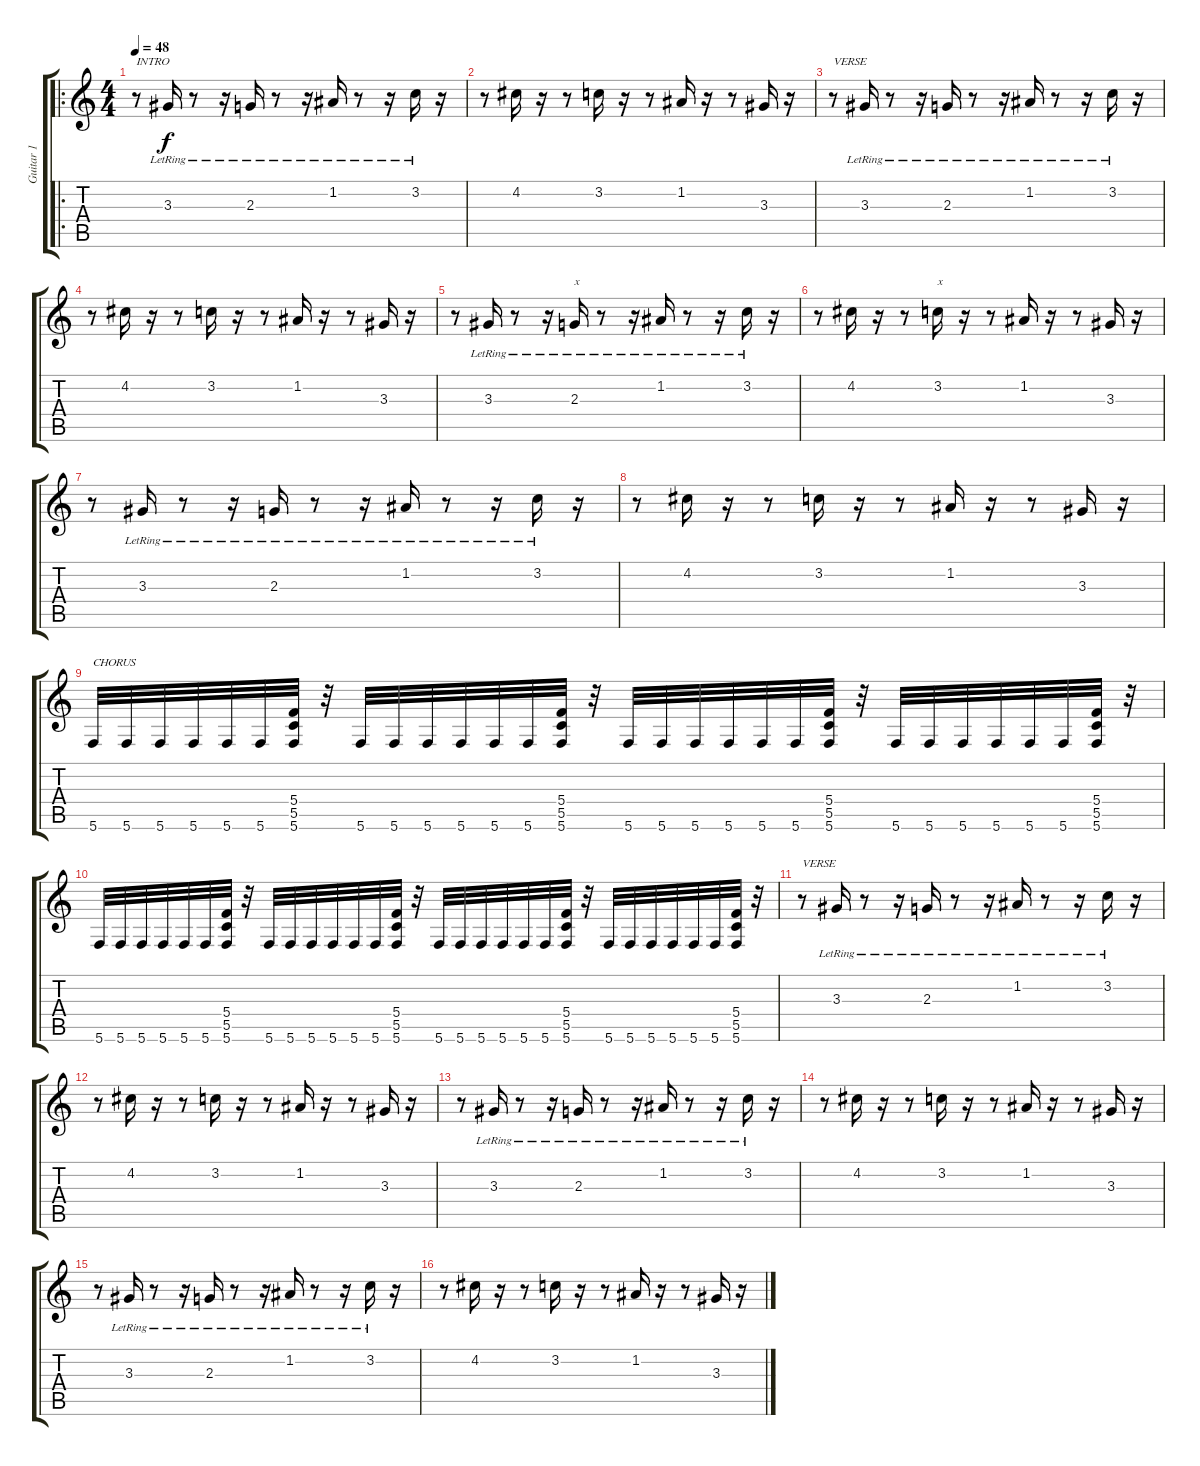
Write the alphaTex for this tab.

\track ("Guitar 1" "Guitar 1") {instrument overdrivenguitar}
\staff {score tabs}
\tuning (D4 A3 F3 C3 G2 C2) {hide}
\ro
\ts (4 4)
\tempo 48
\clef g2
\ks c
r.8{txt "INTRO" dy f instrument overdrivenguitar} 3.3{lr}.16 r.8 r.16 2.3{lr}.16 r.8 r.16 1.2{lr}.16 r.8 r.16 3.2{lr}.16 r.16 |
r.8 4.2.16 r.16 r.8 3.2.16 r.16 r.8 1.2.16 r.16 r.8 3.3.16 r.16 |
r.8{txt "VERSE"} 3.3{lr}.16 r.8 r.16 2.3{lr}.16 r.8 r.16 1.2{lr}.16 r.8 r.16 3.2{lr}.16 r.16 |
r.8 4.2.16 r.16 r.8 3.2.16 r.16 r.8 1.2.16 r.16 r.8 3.3.16 r.16 |
r.8 3.3{lr}.16 r.8 r.16 2.3{lr}.16{txt "x"} r.8 r.16 1.2{lr}.16 r.8 r.16 3.2{lr}.16 r.16 |
r.8 4.2.16 r.16 r.8 3.2.16{txt "x"} r.16 r.8 1.2.16 r.16 r.8 3.3.16 r.16 |
r.8 3.3{lr}.16 r.8 r.16 2.3{lr}.16 r.8 r.16 1.2{lr}.16 r.8 r.16 3.2{lr}.16 r.16 |
r.8 4.2.16 r.16 r.8 3.2.16 r.16 r.8 1.2.16 r.16 r.8 3.3.16 r.16 |
5.6.32{txt "CHORUS"} 5.6.32 5.6.32 5.6.32 5.6.32 5.6.32 (5.4 5.5 5.6).32 r.32 5.6.32 5.6.32 5.6.32 5.6.32 5.6.32 5.6.32 (5.4 5.5 5.6).32 r.32 5.6.32 5.6.32 5.6.32 5.6.32 5.6.32 5.6.32 (5.4 5.5 5.6).32 r.32 5.6.32 5.6.32 5.6.32 5.6.32 5.6.32 5.6.32 (5.4 5.5 5.6).32 r.32 |
5.6.32 5.6.32 5.6.32 5.6.32 5.6.32 5.6.32 (5.4 5.5 5.6).32 r.32 5.6.32 5.6.32 5.6.32 5.6.32 5.6.32 5.6.32 (5.4 5.5 5.6).32 r.32 5.6.32 5.6.32 5.6.32 5.6.32 5.6.32 5.6.32 (5.4 5.5 5.6).32 r.32 5.6.32 5.6.32 5.6.32 5.6.32 5.6.32 5.6.32 (5.4 5.5 5.6).32 r.32 |
r.8{txt "VERSE"} 3.3{lr}.16 r.8 r.16 2.3{lr}.16 r.8 r.16 1.2{lr}.16 r.8 r.16 3.2{lr}.16 r.16 |
r.8 4.2.16 r.16 r.8 3.2.16 r.16 r.8 1.2.16 r.16 r.8 3.3.16 r.16 |
r.8 3.3{lr}.16 r.8 r.16 2.3{lr}.16 r.8 r.16 1.2{lr}.16 r.8 r.16 3.2{lr}.16 r.16 |
r.8 4.2.16 r.16 r.8 3.2.16 r.16 r.8 1.2.16 r.16 r.8 3.3.16 r.16 |
r.8 3.3{lr}.16 r.8 r.16 2.3{lr}.16 r.8 r.16 1.2{lr}.16 r.8 r.16 3.2{lr}.16 r.16 |
r.8 4.2.16 r.16 r.8 3.2.16 r.16 r.8 1.2.16 r.16 r.8 3.3.16 r.16
